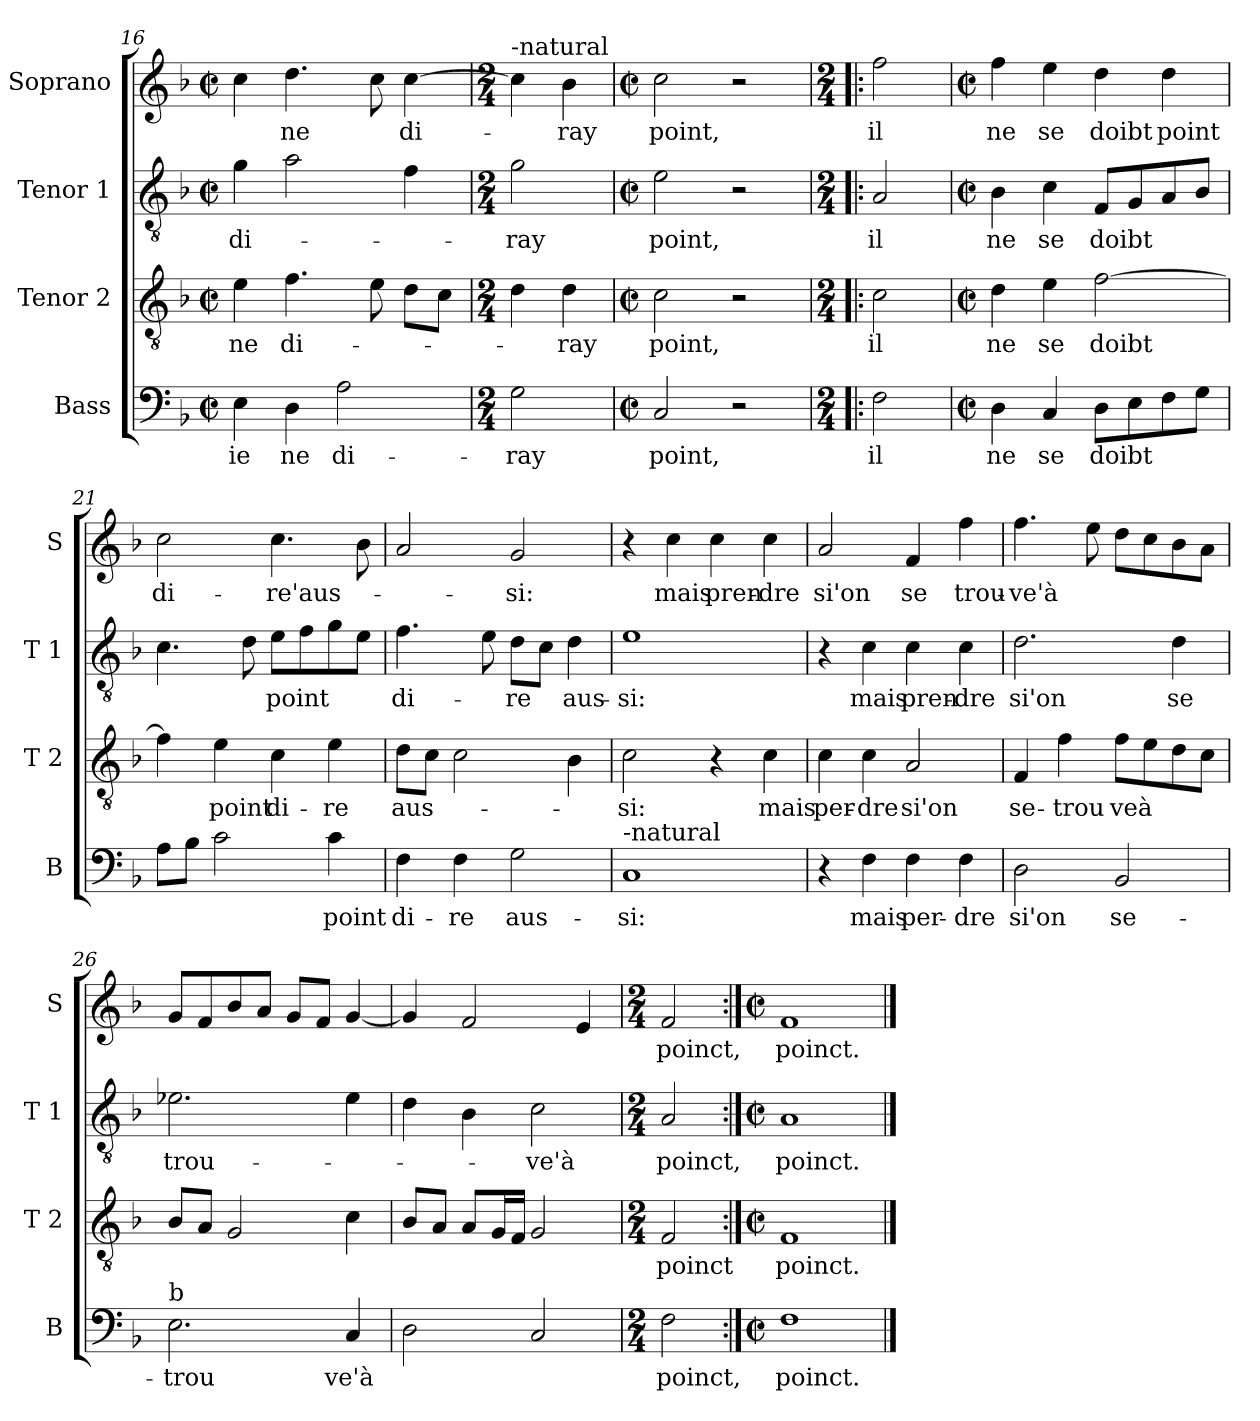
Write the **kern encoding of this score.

**kern	**text	**kern	**text	**kern	**text	**kern	**text
*part4	*part4	*part3	*part3	*part2	*part2	*part1	*part1
*staff4	*staff4	*staff3	*staff3	*staff2	*staff2	*staff1	*staff1
*I"Bass	*	*I"Tenor 2	*	*I"Tenor 1	*	*I"Soprano	*
*I'B	*	*I'T 2	*	*I'T 1	*	*I'S	*
!!LO:LB:g=z
*clefF4	*	*clefGv2	*	*clefGv2	*	*clefG2	*
*k[b-]	*	*k[b-]	*	*k[b-]	*	*k[b-]	*
*F:	*	*F:	*	*F:	*	*F:	*
*M2/2	*	*M2/2	*	*M2/2	*	*M2/2	*
*met(c|)	*	*met(c|)	*	*met(c|)	*	*met(c|)	*
=16	=16	=16	=16	=16	=16	=16	=16
!	!LO:LY:b	!	!LO:LY:b	!	!LO:LY:b	!	!
4E\	ie	4e\	ne	4g\	di-	4cc\	.
!	!LO:LY:b	!	!LO:LY:b	!	!	!	!LO:LY:b
4D\	ne	4.f\	di-	2a\	.	4.dd\	ne
!	!LO:LY:b	!	!	!	!	!	!
2A\	di-	.	.	.	.	.	.
.	.	8e\	.	.	.	8cc\	.
!	!	!	!	!	!	!	!LO:LY:b
.	.	8d\L	.	4f\	.	[4cc\	di-
.	.	8c\J	.	.	.	.	.
=17	=17	=17	=17	=17	=17	=17	=17
*M2/4	*	*M2/4	*	*M2/4	*	*M2/4	*
!	!	!	!	!	!	!LO:TX:a:t=-natural	!
!	!LO:LY:b	!	!	!	!LO:LY:b	!	!
2G\	-ray	4d\	.	2g\	-ray	4cc\]	.
!	!	!	!LO:LY:b	!	!	!	!LO:LY:b
.	.	4d\	-ray	.	.	4b-\	-ray
=18	=18	=18	=18	=18	=18	=18	=18
*M2/2	*	*M2/2	*	*M2/2	*	*M2/2	*
*met(c|)	*	*met(c|)	*	*met(c|)	*	*met(c|)	*
!	!LO:LY:b	!	!LO:LY:b	!	!LO:LY:b	!	!LO:LY:b
2C/	point,	2c\	point,	2e\	point,	2cc\	point,
2r	.	2r	.	2r	.	2r	.
=19!|:	=19!|:	=19!|:	=19!|:	=19!|:	=19!|:	=19!|:	=19!|:
*M2/4	*	*M2/4	*	*M2/4	*	*M2/4	*
!	!LO:LY:b	!	!LO:LY:b	!	!LO:LY:b	!	!LO:LY:b
2F\	il	2c\	il	2A/	il	2ff\	il
=20	=20	=20	=20	=20	=20	=20	=20
*M2/2	*	*M2/2	*	*M2/2	*	*M2/2	*
*met(c|)	*	*met(c|)	*	*met(c|)	*	*met(c|)	*
!	!LO:LY:b	!	!LO:LY:b	!	!LO:LY:b	!	!LO:LY:b
4D\	ne	4d\	ne	4B-\	ne	4ff\	ne
!	!LO:LY:b	!	!LO:LY:b	!	!LO:LY:b	!	!LO:LY:b
4C/	se	4e\	se	4c\	se	4ee\	se
!	!LO:LY:b	!	!LO:LY:b	!	!LO:LY:b	!	!LO:LY:b
8D\L	doibt	[2f\	doibt	8F/L	doibt	4dd\	doibt
8E\	.	.	.	8G/	.	.	.
!	!	!	!	!	!	!	!LO:LY:b
8F\	.	.	.	8A/	.	4dd\	point
8G\J	.	.	.	8B-/J	.	.	.
!!LO:LB:g=z
=21	=21	=21	=21	=21	=21	=21	=21
!	!	!	!	!	!	!	!LO:LY:b
8A\L	.	4f\]	.	4.c\	.	2cc\	di-
8B-\J	.	.	.	.	.	.	.
!	!	!	!LO:LY:b	!	!	!	!
2c\	.	4e\	point	.	.	.	.
.	.	.	.	8d\	.	.	.
!	!	!	!LO:LY:b	!	!LO:LY:b	!	!LO:LY:b
.	.	4c\	di-	8e\L	point	4.cc\	-re'aus-
.	.	.	.	8f\	.	.	.
!	!LO:LY:b	!	!LO:LY:b	!	!	!	!
4c\	point	4e\	-re	8g\	.	.	.
.	.	.	.	8e\J	.	8b-\	.
=22	=22	=22	=22	=22	=22	=22	=22
!	!LO:LY:b	!	!LO:LY:b	!	!LO:LY:b	!	!
4F\	di-	8d\L	aus-	4.f\	di-	2a/	.
.	.	8c\J	.	.	.	.	.
!	!LO:LY:b	!	!	!	!	!	!
4F\	-re	2c\	.	.	.	.	.
.	.	.	.	8e\	.	.	.
!	!LO:LY:b	!	!	!	!LO:LY:b	!	!LO:LY:b
2G\	aus-	.	.	8d\L	-re	2g/	-si:
.	.	.	.	8c\J	.	.	.
!	!	!	!	!	!LO:LY:b	!	!
.	.	4B-\	.	4d\	aus-	.	.
=23	=23	=23	=23	=23	=23	=23	=23
!LO:TX:a:t=-natural	!	!	!	!	!	!	!
!	!LO:LY:b	!	!LO:LY:b	!	!LO:LY:b	!	!
1C	-si:	2c\	-si:	1e	-si:	4r	.
!	!	!	!	!	!	!	!LO:LY:b
.	.	.	.	.	.	4cc\	mais
!	!	!	!	!	!	!	!LO:LY:b
.	.	4r	.	.	.	4cc\	pren-
!	!	!	!LO:LY:b	!	!	!	!LO:LY:b
.	.	4c\	mais	.	.	4cc\	-dre
=24	=24	=24	=24	=24	=24	=24	=24
!	!	!	!LO:LY:b	!	!	!	!LO:LY:b
4r	.	4c\	per-	4r	.	2a/	si'on
!	!LO:LY:b	!	!LO:LY:b	!	!LO:LY:b	!	!
4F\	mais	4c\	-dre	4c\	mais	.	.
!	!LO:LY:b	!	!LO:LY:b	!	!LO:LY:b	!	!LO:LY:b
4F\	per-	2A/	si'on	4c\	pren-	4f/	se
!	!LO:LY:b	!	!	!	!LO:LY:b	!	!LO:LY:b
4F\	-dre	.	.	4c\	-dre	4ff\	trou-
=25	=25	=25	=25	=25	=25	=25	=25
!	!LO:LY:b	!	!LO:LY:b	!	!LO:LY:b	!	!LO:LY:b
2D\	si'on	4F/	se-	2.d\	si'on	4.ff\	-ve'à
!	!	!	!LO:LY:b	!	!	!	!
.	.	4f\	-trou	.	.	.	.
.	.	.	.	.	.	8ee\	.
!	!LO:LY:b	!	!LO:LY:b	!	!	!	!
2BB-/	se-	8f\L	veà	.	.	8dd\L	.
.	.	8e\	.	.	.	8cc\	.
!	!	!	!	!	!LO:LY:b	!	!
.	.	8d\	.	4d\	se	8b-\	.
.	.	8c\J	.	.	.	8a\J	.
!!LO:PB:g=z
=26	=26	=26	=26	=26	=26	=26	=26
!LO:TX:a:t=b	!	!	!	!	!	!	!
!	!LO:LY:b	!	!	!	!LO:LY:b	!	!
2.E\	-trou	8B-/L	.	2.e-X\	trou-	8g/L	.
.	.	8A/J	.	.	.	8f/	.
.	.	2G/	.	.	.	8b-/	.
.	.	.	.	.	.	8a/J	.
.	.	.	.	.	.	8g/L	.
.	.	.	.	.	.	8f/J	.
!	!LO:LY:b	!	!	!	!	!	!
4C/	ve'à	4c\	.	4e-\	.	[4g/	.
=27	=27	=27	=27	=27	=27	=27	=27
2D\	.	8B-/L	.	4d\	.	4g/]	.
.	.	8A/J	.	.	.	.	.
.	.	8A/L	.	4B-\	.	2f/	.
.	.	16G/L	.	.	.	.	.
.	.	16F/JJ	.	.	.	.	.
!	!	!	!	!	!LO:LY:b	!	!
2C/	.	2G/	.	2c\	-ve'à	.	.
.	.	.	.	.	.	4e/	.
=28	=28	=28	=28	=28	=28	=28	=28
*M2/4	*	*M2/4	*	*M2/4	*	*M2/4	*
!	!LO:LY:b	!	!LO:LY:b	!	!LO:LY:b	!	!LO:LY:b
2F\	poinct,	2F/	poinct	2A/	poinct,	2f/	poinct,
=29:|!	=29:|!	=29:|!	=29:|!	=29:|!	=29:|!	=29:|!	=29:|!
*M2/2	*	*M2/2	*	*M2/2	*	*M2/2	*
*met(c|)	*	*met(c|)	*	*met(c|)	*	*met(c|)	*
!	!LO:LY:b	!	!LO:LY:b	!	!LO:LY:b	!	!LO:LY:b
1F	poinct.	1F	poinct.	1A	poinct.	1f	poinct.
==	==	==	==	==	==	==	==
*-	*-	*-	*-	*-	*-	*-	*-
